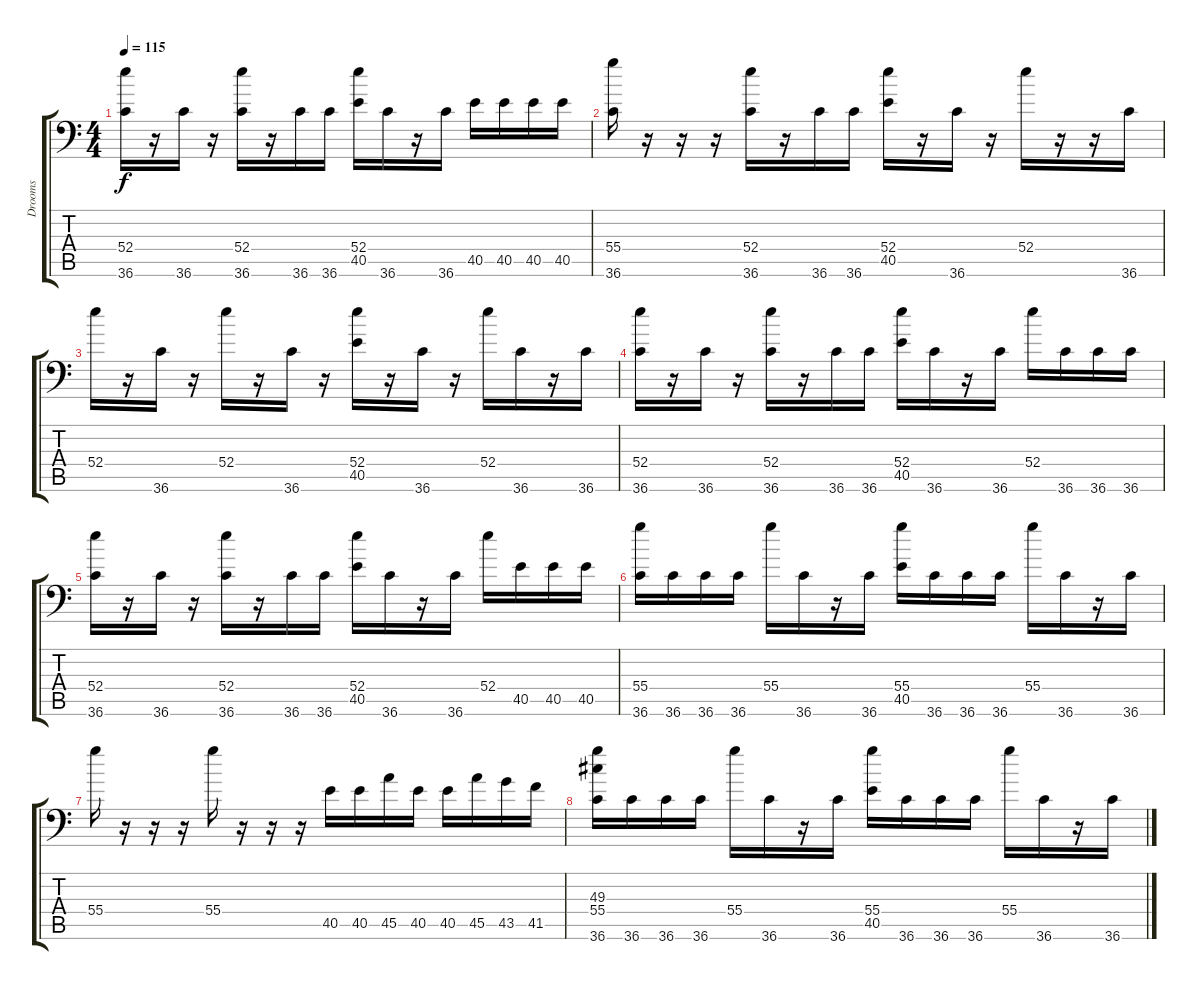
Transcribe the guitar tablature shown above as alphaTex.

\track ("Drooms" "Drooms") {instrument acousticgrandpiano}
\staff {score tabs}
\tuning (C-1 C-1 C-1 C-1 C-1 C-1) {hide}
\ts (4 4)
\tempo 115
\clef f4
\ks c
(52.4 36.6).16{dy f} r.16 36.6.16 r.16 (52.4 36.6).16 r.16 36.6.16 36.6.16 (52.4 40.5).16 36.6.16 r.16 36.6.16 40.5.16 40.5.16 40.5.16 40.5.16 |
(55.4 36.6).16 r.16 r.16 r.16 (52.4 36.6).16 r.16 36.6.16 36.6.16 (52.4 40.5).16 r.16 36.6.16 r.16 52.4.16 r.16 r.16 36.6.16 |
52.4.16 r.16 36.6.16 r.16 52.4.16 r.16 36.6.16 r.16 (52.4 40.5).16 r.16 36.6.16 r.16 52.4.16 36.6.16 r.16 36.6.16 |
(52.4 36.6).16 r.16 36.6.16 r.16 (52.4 36.6).16 r.16 36.6.16 36.6.16 (52.4 40.5).16 36.6.16 r.16 36.6.16 52.4.16 36.6.16 36.6.16 36.6.16 |
(52.4 36.6).16 r.16 36.6.16 r.16 (52.4 36.6).16 r.16 36.6.16 36.6.16 (52.4 40.5).16 36.6.16 r.16 36.6.16 52.4.16 40.5.16 40.5.16 40.5.16 |
(55.4 36.6).16 36.6.16 36.6.16 36.6.16 55.4.16 36.6.16 r.16 36.6.16 (55.4 40.5).16 36.6.16 36.6.16 36.6.16 55.4.16 36.6.16 r.16 36.6.16 |
55.4.16 r.16 r.16 r.16 55.4.16 r.16 r.16 r.16 40.5.16 40.5.16 45.5.16 40.5.16 40.5.16 45.5.16 43.5.16 41.5.16 |
(49.3 55.4 36.6).16 36.6.16 36.6.16 36.6.16 55.4.16 36.6.16 r.16 36.6.16 (55.4 40.5).16 36.6.16 36.6.16 36.6.16 55.4.16 36.6.16 r.16 36.6.16
